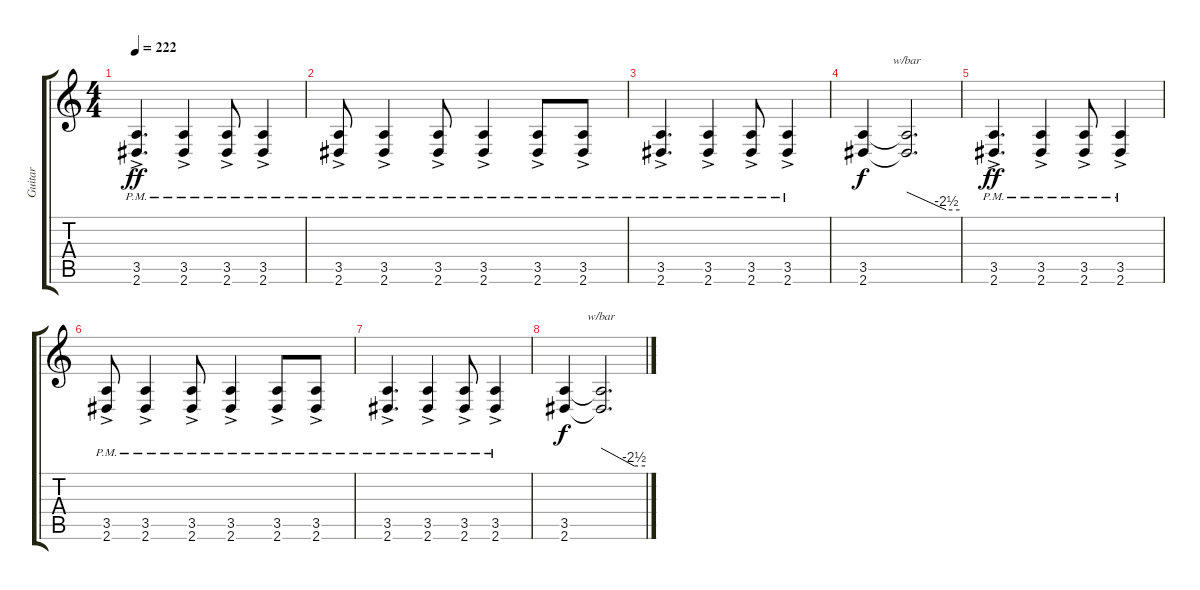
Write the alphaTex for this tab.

\track ("Guitar" "Guitar") {instrument distortionguitar}
\staff {score tabs}
\tuning (Db4 Ab3 E3 B2 Gb2 Db2) {hide}
\ts (4 4)
\tempo 222
\clef g2
\ks c
(3.5{ac pm} 2.6{ac pm}).4{d dy ff} (3.5{ac pm} 2.6{ac pm}).4 (3.5{ac pm} 2.6{ac pm}).8 (3.5{ac pm} 2.6{ac pm}).4 |
(3.5{ac pm} 2.6{ac pm}).8 (3.5{ac pm} 2.6{ac pm}).4 (3.5{ac pm} 2.6{ac pm}).8 (3.5{ac pm} 2.6{ac pm}).4 (3.5{ac pm} 2.6{ac pm}).8 (3.5{ac pm} 2.6{ac pm}).8 |
(3.5{ac pm} 2.6{ac pm}).4{d} (3.5{ac pm} 2.6{ac pm}).4 (3.5{ac pm} 2.6{ac pm}).8 (3.5{ac pm} 2.6{ac pm}).4 |
(3.5 2.6).4{dy f} (3.5{t} 2.6{t}).2{d tbe (custom default 0 0 45 -10 60 -10)} |
(3.5{ac pm} 2.6{ac pm}).4{d dy ff} (3.5{ac pm} 2.6{ac pm}).4 (3.5{ac pm} 2.6{ac pm}).8 (3.5{ac pm} 2.6{ac pm}).4 |
(3.5{ac pm} 2.6{ac pm}).8 (3.5{ac pm} 2.6{ac pm}).4 (3.5{ac pm} 2.6{ac pm}).8 (3.5{ac pm} 2.6{ac pm}).4 (3.5{ac pm} 2.6{ac pm}).8 (3.5{ac pm} 2.6{ac pm}).8 |
(3.5{ac pm} 2.6{ac pm}).4{d} (3.5{ac pm} 2.6{ac pm}).4 (3.5{ac pm} 2.6{ac pm}).8 (3.5{ac pm} 2.6{ac pm}).4 |
(3.5 2.6).4{dy f} (3.5{t} 2.6{t}).2{d tbe (custom default 0 0 45 -10 60 -10)}
